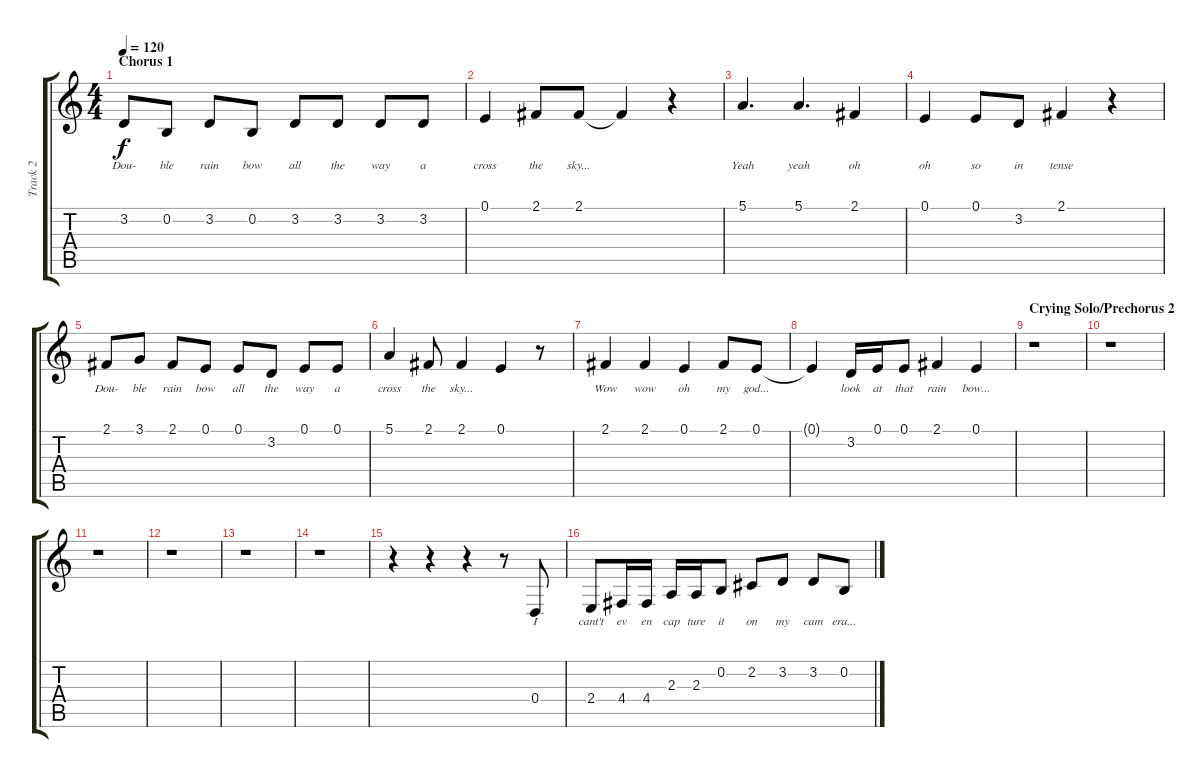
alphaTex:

\track ("Track 2" "Track 2") {instrument lead1square}
\staff {score tabs}
\tuning (E4 B3 G3 D3 A2 E2) {hide}
\ts (4 4)
\section ("" "Chorus 1")
\tempo 120
\clef g2
\ks c
3.2.8{lyrics (0 "Dou-") lyrics (1 "") lyrics (2 "") lyrics (3 "") lyrics (4 "") dy f} 0.2.8{lyrics (0 "ble") lyrics (1 "") lyrics (2 "") lyrics (3 "") lyrics (4 "")} 3.2.8{lyrics (0 "rain") lyrics (1 "") lyrics (2 "") lyrics (3 "") lyrics (4 "")} 0.2.8{lyrics (0 "bow") lyrics (1 "") lyrics (2 "") lyrics (3 "") lyrics (4 "")} 3.2.8{lyrics (0 "all") lyrics (1 "") lyrics (2 "") lyrics (3 "") lyrics (4 "")} 3.2.8{lyrics (0 "the") lyrics (1 "") lyrics (2 "") lyrics (3 "") lyrics (4 "")} 3.2.8{lyrics (0 "way") lyrics (1 "") lyrics (2 "") lyrics (3 "") lyrics (4 "")} 3.2.8{lyrics (0 "a") lyrics (1 "") lyrics (2 "") lyrics (3 "") lyrics (4 "")} |
0.1.4{lyrics (0 "cross") lyrics (1 "") lyrics (2 "") lyrics (3 "") lyrics (4 "")} 2.1.8{lyrics (0 "the") lyrics (1 "") lyrics (2 "") lyrics (3 "") lyrics (4 "")} 2.1.8{lyrics (0 "sky...") lyrics (1 "") lyrics (2 "") lyrics (3 "") lyrics (4 "")} 2.1{t}.4{lyrics (0 "") lyrics (1 "") lyrics (2 "") lyrics (3 "") lyrics (4 "")} r.4 |
5.1.4{d lyrics (0 "Yeah") lyrics (1 "") lyrics (2 "") lyrics (3 "") lyrics (4 "")} 5.1.4{d lyrics (0 "yeah") lyrics (1 "") lyrics (2 "") lyrics (3 "") lyrics (4 "")} 2.1.4{lyrics (0 "oh") lyrics (1 "") lyrics (2 "") lyrics (3 "") lyrics (4 "")} |
0.1.4{lyrics (0 "oh") lyrics (1 "") lyrics (2 "") lyrics (3 "") lyrics (4 "")} 0.1.8{lyrics (0 "so") lyrics (1 "") lyrics (2 "") lyrics (3 "") lyrics (4 "")} 3.2.8{lyrics (0 "in") lyrics (1 "") lyrics (2 "") lyrics (3 "") lyrics (4 "")} 2.1.4{lyrics (0 "tense") lyrics (1 "") lyrics (2 "") lyrics (3 "") lyrics (4 "")} r.4 |
2.1.8{lyrics (0 "Dou-") lyrics (1 "") lyrics (2 "") lyrics (3 "") lyrics (4 "")} 3.1.8{lyrics (0 "ble") lyrics (1 "") lyrics (2 "") lyrics (3 "") lyrics (4 "")} 2.1.8{lyrics (0 "rain") lyrics (1 "") lyrics (2 "") lyrics (3 "") lyrics (4 "")} 0.1.8{lyrics (0 "bow") lyrics (1 "") lyrics (2 "") lyrics (3 "") lyrics (4 "")} 0.1.8{lyrics (0 "all") lyrics (1 "") lyrics (2 "") lyrics (3 "") lyrics (4 "")} 3.2.8{lyrics (0 "the") lyrics (1 "") lyrics (2 "") lyrics (3 "") lyrics (4 "")} 0.1.8{lyrics (0 "way") lyrics (1 "") lyrics (2 "") lyrics (3 "") lyrics (4 "")} 0.1.8{lyrics (0 "a") lyrics (1 "") lyrics (2 "") lyrics (3 "") lyrics (4 "")} |
5.1.4{lyrics (0 "cross") lyrics (1 "") lyrics (2 "") lyrics (3 "") lyrics (4 "")} 2.1.8{lyrics (0 "the") lyrics (1 "") lyrics (2 "") lyrics (3 "") lyrics (4 "")} 2.1.4{lyrics (0 "sky...") lyrics (1 "") lyrics (2 "") lyrics (3 "") lyrics (4 "")} 0.1.4{lyrics (0 "") lyrics (1 "") lyrics (2 "") lyrics (3 "") lyrics (4 "")} r.8 |
2.1.4{lyrics (0 "Wow") lyrics (1 "") lyrics (2 "") lyrics (3 "") lyrics (4 "")} 2.1.4{lyrics (0 "wow") lyrics (1 "") lyrics (2 "") lyrics (3 "") lyrics (4 "")} 0.1.4{lyrics (0 "oh") lyrics (1 "") lyrics (2 "") lyrics (3 "") lyrics (4 "")} 2.1.8{lyrics (0 "my") lyrics (1 "") lyrics (2 "") lyrics (3 "") lyrics (4 "")} 0.1.8{lyrics (0 "god...") lyrics (1 "") lyrics (2 "") lyrics (3 "") lyrics (4 "")} |
0.1{t}.4{lyrics (0 "") lyrics (1 "") lyrics (2 "") lyrics (3 "") lyrics (4 "")} 3.2.16{lyrics (0 "look") lyrics (1 "") lyrics (2 "") lyrics (3 "") lyrics (4 "")} 0.1.16{lyrics (0 "at") lyrics (1 "") lyrics (2 "") lyrics (3 "") lyrics (4 "")} 0.1.8{lyrics (0 "that") lyrics (1 "") lyrics (2 "") lyrics (3 "") lyrics (4 "")} 2.1.4{lyrics (0 "rain") lyrics (1 "") lyrics (2 "") lyrics (3 "") lyrics (4 "")} 0.1.4{lyrics (0 "bow...") lyrics (1 "") lyrics (2 "") lyrics (3 "") lyrics (4 "")} |
\section ("" "Crying Solo/Prechorus 2")
r.1 |
r.1 |
r.1 |
r.1 |
r.1 |
r.1 |
r.4 r.4 r.4 r.8 0.4.8{lyrics (0 "I") lyrics (1 "") lyrics (2 "") lyrics (3 "") lyrics (4 "")} |
2.4.8{lyrics (0 "cant't") lyrics (1 "") lyrics (2 "") lyrics (3 "") lyrics (4 "")} 4.4.16{lyrics (0 "ev") lyrics (1 "") lyrics (2 "") lyrics (3 "") lyrics (4 "")} 4.4.16{lyrics (0 "en") lyrics (1 "") lyrics (2 "") lyrics (3 "") lyrics (4 "")} 2.3.16{lyrics (0 "cap") lyrics (1 "") lyrics (2 "") lyrics (3 "") lyrics (4 "")} 2.3.16{lyrics (0 "ture") lyrics (1 "") lyrics (2 "") lyrics (3 "") lyrics (4 "")} 0.2.8{lyrics (0 "it") lyrics (1 "") lyrics (2 "") lyrics (3 "") lyrics (4 "")} 2.2.8{lyrics (0 "on") lyrics (1 "") lyrics (2 "") lyrics (3 "") lyrics (4 "")} 3.2.8{lyrics (0 "my") lyrics (1 "") lyrics (2 "") lyrics (3 "") lyrics (4 "")} 3.2.8{lyrics (0 "cam") lyrics (1 "") lyrics (2 "") lyrics (3 "") lyrics (4 "")} 0.2.8{lyrics (0 "era...") lyrics (1 "") lyrics (2 "") lyrics (3 "") lyrics (4 "")}
